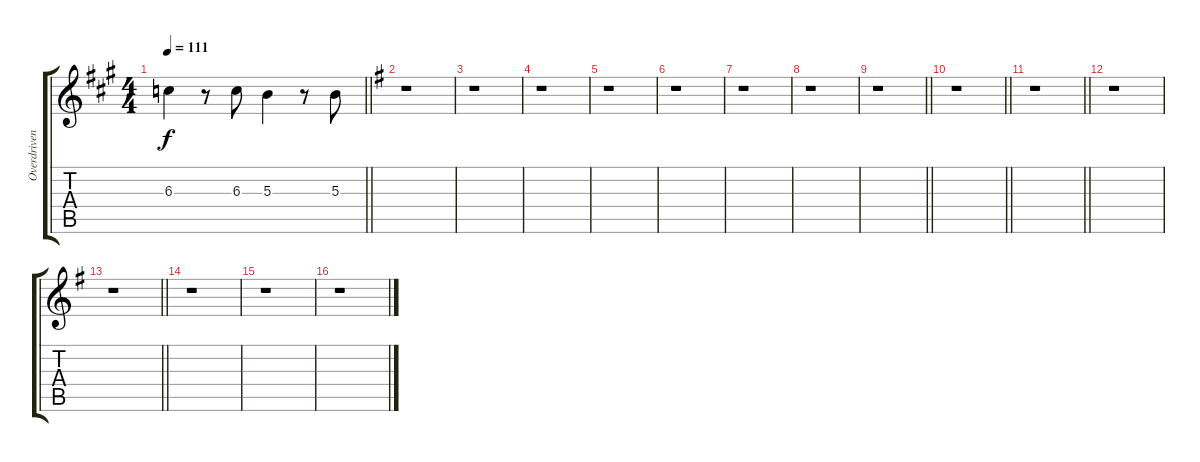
\track ("Overdriven" "Overdriven") {instrument overdrivenguitar}
\staff {score tabs}
\tuning (Eb4 Bb3 Gb3 Db3 Ab2 Eb2) {hide}
\ts (4 4)
\tempo 111
\clef g2
\barLineRight lightlight
\ks a
6.3.4{dy f} r.8 6.3.8 5.3.4 r.8 5.3.8 |
\ks g
r.1 |
r.1 |
r.1 |
r.1 |
r.1 |
r.1 |
r.1 |
\barLineRight lightlight
r.1 |
\section ("" " ")
\barLineRight lightlight
r.1 |
\section ("" " ")
\barLineRight lightlight
r.1 |
\section ("" " ")
r.1 |
\barLineRight lightlight
r.1 |
\section ("" " ")
r.1 |
r.1 |
r.1
